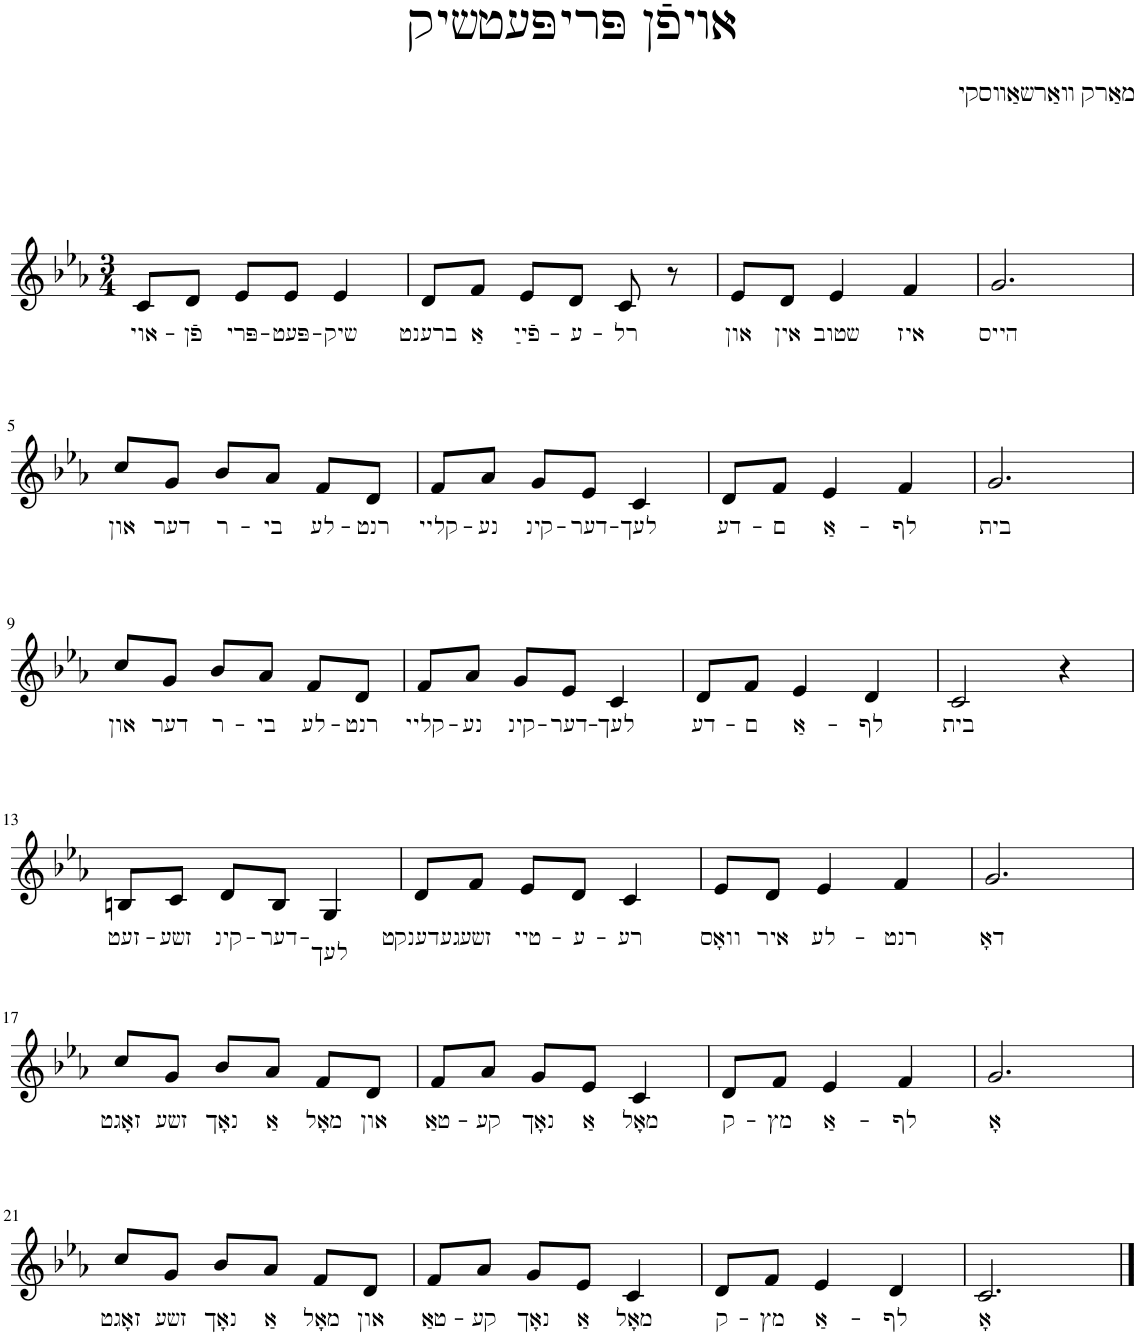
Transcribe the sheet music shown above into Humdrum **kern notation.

**kern	**text
*part1	*part1
*staff1	*staff1
*I"Piano	*
*I'Pno.	*
*clefG2	*
*k[b-e-a-]	*
*M3/4	*
=1	=1
!	!LO:LY:b
8c/L	אוי-
!	!LO:LY:b
8d/J	-פֿן
!	!LO:LY:b
8e-/L	פּרי-
!	!LO:LY:b
8e-/J	-פּעט-
!	!LO:LY:b
4e-/	-שיק
=2	=2
!	!LO:LY:b
8d/L	ברענט
!	!LO:LY:b
8f/J	אַ
!	!LO:LY:b
8e-/L	פֿייַ-
!	!LO:LY:b
8d/J	-ע-
!	!LO:LY:b
8c/	-רל
8r	.
=3	=3
!	!LO:LY:b
8e-/L	און
!	!LO:LY:b
8d/J	אין
!	!LO:LY:b
4e-/	שטוב
!	!LO:LY:b
4f/	איז
=4	=4
!	!LO:LY:b
2.g/	הייס
!!LO:LB:g=z
=5	=5
!	!LO:LY:b
8cc/L	און
!	!LO:LY:b
8g/J	דער
!	!LO:LY:b
8b-/L	ר-
!	!LO:LY:b
8a-/J	-בי
!	!LO:LY:b
8f/L	לע-
!	!LO:LY:b
8d/J	-רנט
=6	=6
!	!LO:LY:b
8f/L	קליי-
!	!LO:LY:b
8a-/J	-נע
!	!LO:LY:b
8g/L	קינ-
!	!LO:LY:b
8e-/J	-דער-
!	!LO:LY:b
4c/	-לעך
=7	=7
!	!LO:LY:b
8d/L	דע-
!	!LO:LY:b
8f/J	ם
!	!LO:LY:b
4e-/	אַ-
!	!LO:LY:b
4f/	-לף
=8	=8
!	!LO:LY:b
2.g/	בית
!!LO:LB:g=z
=9	=9
!	!LO:LY:b
8cc/L	און
!	!LO:LY:b
8g/J	דער
!	!LO:LY:b
8b-/L	ר-
!	!LO:LY:b
8a-/J	-בי
!	!LO:LY:b
8f/L	לע-
!	!LO:LY:b
8d/J	-רנט
=10	=10
!	!LO:LY:b
8f/L	קליי-
!	!LO:LY:b
8a-/J	-נע
!	!LO:LY:b
8g/L	קינ-
!	!LO:LY:b
8e-/J	-דער-
!	!LO:LY:b
4c/	-לעך
=11	=11
!	!LO:LY:b
8d/L	דע-
!	!LO:LY:b
8f/J	-ם
!	!LO:LY:b
4e-/	אַ-
!	!LO:LY:b
4d/	-לף
=12	=12
!	!LO:LY:b
2c/	בית
4r	.
!!LO:LB:g=z
=13	=13
!	!LO:LY:b
8Bn/L	זעט-
!	!LO:LY:b
8c/J	-זשע
!	!LO:LY:b
8d/L	קינ-
!	!LO:LY:b
8B/J	-דער-
!	!LO:LY:b
4G/	-לעך
=14	=14
!	!LO:LY:b
8d/L	געדענקט
!	!LO:LY:b
8f/J	זשע
!	!LO:LY:b
8e-/L	טיי-
!	!LO:LY:b
8d/J	-ע-
!	!LO:LY:b
4c/	-רע
=15	=15
!	!LO:LY:b
8e-/L	וואָס
!	!LO:LY:b
8d/J	איר
!	!LO:LY:b
4e-/	לע-
!	!LO:LY:b
4f/	-רנט
=16	=16
!	!LO:LY:b
2.g/	דאָ
!!LO:LB:g=z
=17	=17
!	!LO:LY:b
8cc/L	זאָגט
!	!LO:LY:b
8g/J	זשע
!	!LO:LY:b
8b-/L	נאָך
!	!LO:LY:b
8a-/J	אַ
!	!LO:LY:b
8f/L	מאָל
!	!LO:LY:b
8d/J	און
=18	=18
!	!LO:LY:b
8f/L	טאַ-
!	!LO:LY:b
8a-/J	-קע
!	!LO:LY:b
8g/L	נאָך
!	!LO:LY:b
8e-/J	אַ
!	!LO:LY:b
4c/	מאָל
=19	=19
!	!LO:LY:b
8d/L	ק-
!	!LO:LY:b
8f/J	-מץ
!	!LO:LY:b
4e-/	אַ-
!	!LO:LY:b
4f/	-לף
=20	=20
!	!LO:LY:b
2.g/	אָ
!!LO:LB:g=z
=21	=21
!	!LO:LY:b
8cc/L	זאָגט
!	!LO:LY:b
8g/J	זשע
!	!LO:LY:b
8b-/L	נאָך
!	!LO:LY:b
8a-/J	אַ
!	!LO:LY:b
8f/L	מאָל
!	!LO:LY:b
8d/J	און
=22	=22
!	!LO:LY:b
8f/L	טאַ-
!	!LO:LY:b
8a-/J	-קע
!	!LO:LY:b
8g/L	נאָך
!	!LO:LY:b
8e-/J	אַ
!	!LO:LY:b
4c/	מאָל
=23	=23
!	!LO:LY:b
8d/L	ק-
!	!LO:LY:b
8f/J	-מץ
!	!LO:LY:b
4e-/	אַ-
!	!LO:LY:b
4d/	-לף
=24	=24
!	!LO:LY:b
2.c/	אָ
==	==
*-	*-
